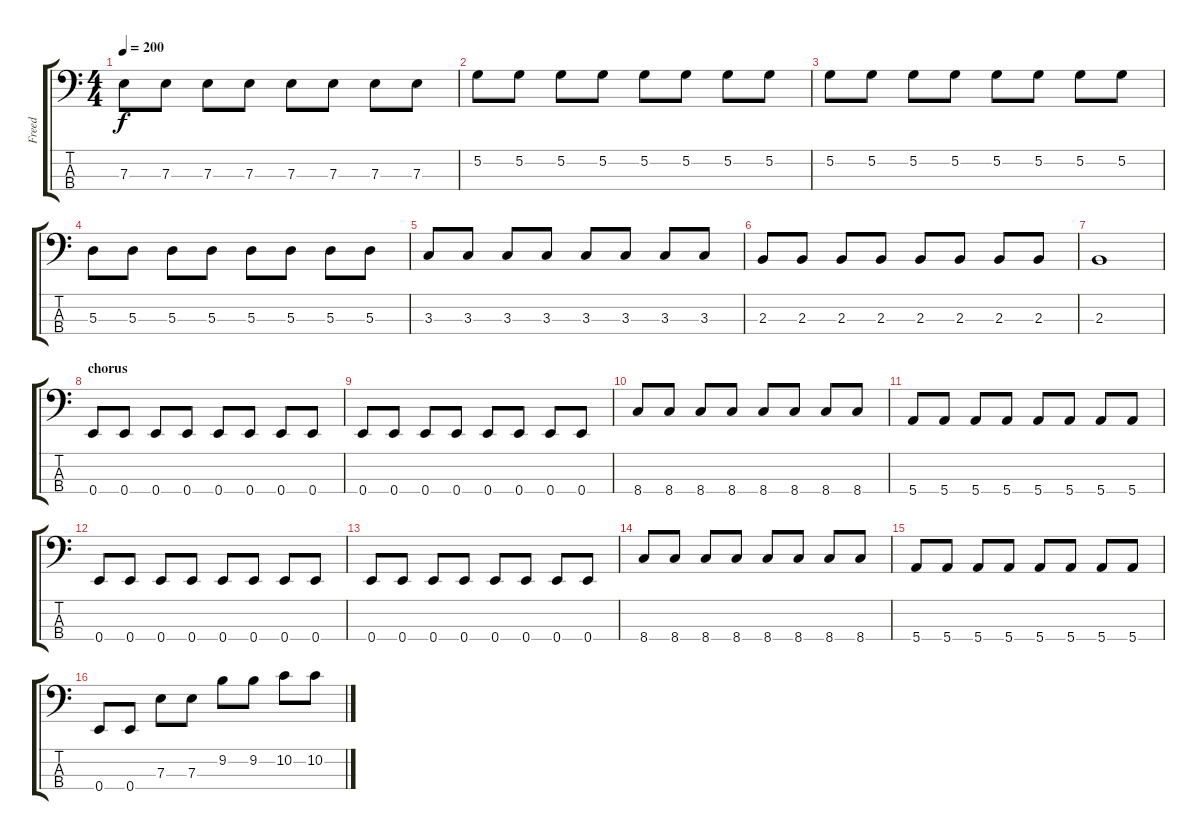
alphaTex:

\track ("Freed" "Freed") {instrument electricbassfinger}
\staff {score tabs}
\tuning (G2 D2 A1 E1) {hide}
\ts (4 4)
\tempo 200
\clef f4
\ks c
7.3.8{dy f} 7.3.8 7.3.8 7.3.8 7.3.8 7.3.8 7.3.8 7.3.8 |
5.2.8 5.2.8 5.2.8 5.2.8 5.2.8 5.2.8 5.2.8 5.2.8 |
5.2.8 5.2.8 5.2.8 5.2.8 5.2.8 5.2.8 5.2.8 5.2.8 |
5.3.8 5.3.8 5.3.8 5.3.8 5.3.8 5.3.8 5.3.8 5.3.8 |
3.3.8 3.3.8 3.3.8 3.3.8 3.3.8 3.3.8 3.3.8 3.3.8 |
2.3.8 2.3.8 2.3.8 2.3.8 2.3.8 2.3.8 2.3.8 2.3.8 |
2.3.1 |
\section ("" "chorus")
0.4.8 0.4.8 0.4.8 0.4.8 0.4.8 0.4.8 0.4.8 0.4.8 |
0.4.8 0.4.8 0.4.8 0.4.8 0.4.8 0.4.8 0.4.8 0.4.8 |
8.4.8 8.4.8 8.4.8 8.4.8 8.4.8 8.4.8 8.4.8 8.4.8 |
5.4.8 5.4.8 5.4.8 5.4.8 5.4.8 5.4.8 5.4.8 5.4.8 |
0.4.8 0.4.8 0.4.8 0.4.8 0.4.8 0.4.8 0.4.8 0.4.8 |
0.4.8 0.4.8 0.4.8 0.4.8 0.4.8 0.4.8 0.4.8 0.4.8 |
8.4.8 8.4.8 8.4.8 8.4.8 8.4.8 8.4.8 8.4.8 8.4.8 |
5.4.8 5.4.8 5.4.8 5.4.8 5.4.8 5.4.8 5.4.8 5.4.8 |
0.4.8 0.4.8 7.3.8 7.3.8 9.2.8 9.2.8 10.2.8 10.2.8
